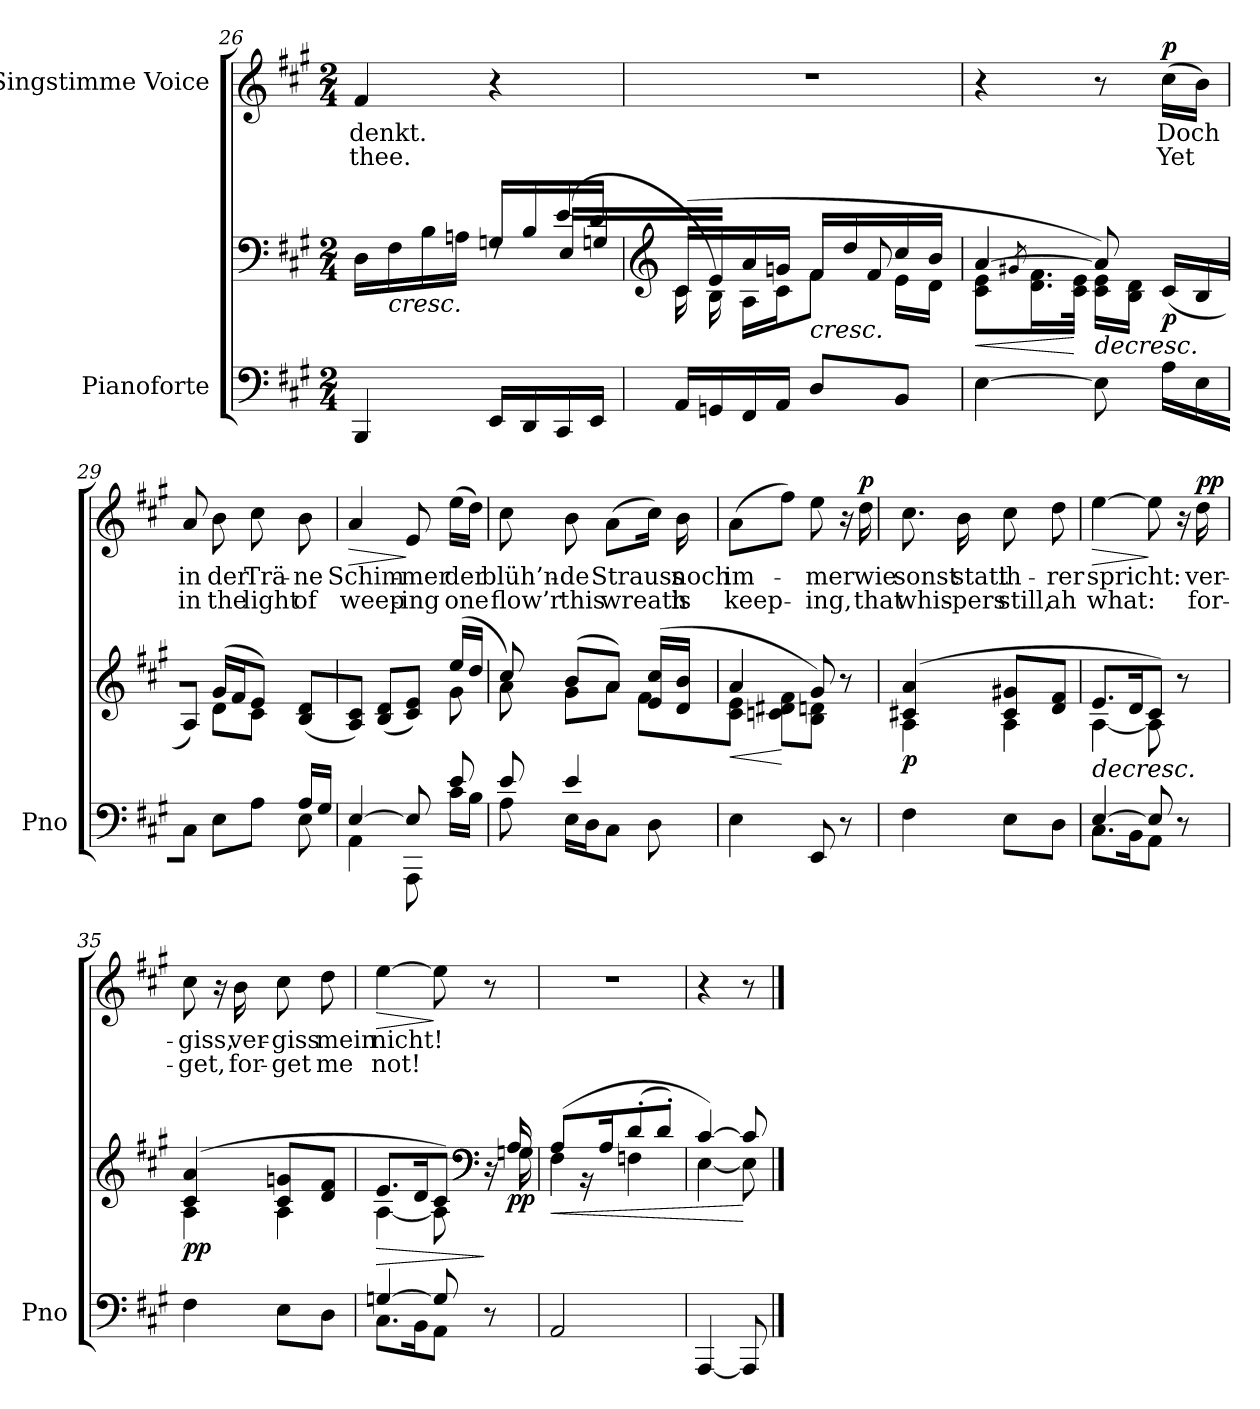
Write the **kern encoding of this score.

**kern	**kern	**dynam	**kern	**text	**text	**dynam
*part2	*part2	*part2	*part1	*part1	*part1	*part1
*staff3	*staff2	*staff2/3	*staff1	*staff1	*staff1	*staff1
*I"Pianoforte	*	*	*I"Singstimme Voice	*	*	*
*I'Pno	*	*	*	*	*	*
*clefF4	*clefF4	*	*clefG2	*	*	*
*k[f#c#g#]	*k[f#c#g#]	*	*k[f#c#g#]	*	*	*
*M2/4	*M2/4	*	*M2/4	*	*	*
=26	=26	=26	=26	=26	=26	=26
*	*^	*	*	*	*	*
!	!	!	!	!	!LO:LY:b	!LO:LY:b	!
4BBB/	16D\LL	4ryy	.	4f#/	-denkt.	thee.	.
!	!	!	!LO:HP:b	!	!	!	!
.	16F#\	.	<	.	.	.	.
.	16B\	.	.	.	.	.	.
.	16An\JJ	.	.	.	.	.	.
16EE/LL	16Gn/LL	8rF	.	4r	.	.	.
16DD/	16B/	.	.	.	.	.	.
16CC#/	16e/	(<16E\LL	.	.	.	.	.
16EE/JJ	16d/JJ	16Gn\	.	.	.	.	.
*	*v	*v	*	*	*	*	*
=27	=27	=27	=27	=27	=27	=27
*	*clefG2	*	*	*	*	*
*	*^	*	*	*	*	*
*	*	*^	*	*	*	*	*
16AA/LL	(>16c#/LL	16c#\	4ryy	.	2r	.	.	.
16GGn/	16e/	16B\JJ)	.	.	.	.	.	.
16FF#/	16a/	16A\LL	.	.	.	.	.	.
16AA/JJ	16gn/JJ	16c#\J	.	.	.	.	.	.
!	!LO:TX:b:i:t=cresc.	!	!	!	!	!	!	!
8D/L	16f#/LL	8f#\J	8ryy	.	.	.	.	.
.	16dd/	.	.	.	.	.	.	.
8BB/J	16cc#/	16e\LL	8f#/	.	.	.	.	.
.	16b/JJ	16d\JJ	.	.	.	.	.	.
*	*	*v	*v	*	*	*	*	*
!!LO:LB:g=z
=28	=28	=28	=28	=28	=28	=28	=28
!	!	!	!LO:HP:b	!	!	!	!
[4E\	[4a/	(<8c#\ 8e\L	<	4r	.	.	.
.	.	8qg#X/	.	.	.	.	.
.	.	16.d\ 16.f#\L	.	.	.	.	.
.	.	32c#\ 32e\JJk	[	.	.	.	.
!	!	!	!LO:HP:b	!	!	!	!
8E\]	8a/])	16c#\ 16e\LL	>	8r	.	.	.
.	.	16B\ 16d\JJ	.	.	.	.	.
!	!	!	!LO:DY:b	!	!LO:LY:b	!LO:LY:b	!LO:DY:a
16A\LL	((>16c#/LL	8ryy	p	(>16cc#\LL	Doch	Yet	p
16E\J	16B/J	.	.	16b\JJ)	.	.	.
*	*v	*v	*	*	*	*	*
.	.	]	.	.	.	.
=29	=29	=29	=29	=29	=29	=29
*^	*^	*	*	*	*	*
!	!	!	!	!	!	!LO:LY:b	!LO:LY:b	!
8C#\J)	4ryy	8A/J)	8ryy	.	8a/	in	in	.
!	!	!	!	!	!	!LO:LY:b	!LO:LY:b	!
8E\L	.	(>16g#/LL	8d\L	.	8b\	der	the	.
.	.	16f#/J	.	.	.	.	.	.
!	!	!	!	!	!	!LO:LY:b	!LO:LY:b	!
8A\J	8ryy	8e/J)	8c#\J	.	8cc#\	Trä-	light	.
!	!	!	!	!	!	!LO:LY:b	!LO:LY:b	!
16A/LL	8E\	(<8B/ 8d/L	8ryy	.	8b\	-ne	of	.
16G#/JJ	.	.	.	.	.	.	.	.
=30	=30	=30	=30	=30	=30	=30	=30	=30
!	!	!	!	!	!	!LO:LY:b	!LO:LY:b	!LO:HP:b
[4E/	4AA\	8A/ 8c#/J)	4ryy	.	4a/	Schim-	weep-	>
.	.	(<8B/ 8d/L	.	.	.	.	.	.
!	!	!	!	!	!	!LO:LY:b	!LO:LY:b	!
8E/]	8AAA\	8c#/ 8e/J)	8ryy	.	8e/	-mer	-ing	]
!	!	!	!	!	!	!LO:LY:b	!LO:LY:b	!
8e/	16c#\LL	(>16ee/LL	8g#\	.	(>16ee\LL	der	one	.
.	16B\JJ	16dd/JJ	.	.	16dd\JJ)	.	.	.
!!LO:LB:g=z
=31	=31	=31	=31	=31	=31	=31	=31	=31
!	!	!	!	!	!	!LO:LY:b	!LO:LY:b	!
8e/	8A\	8cc#/)	8a\	.	8cc#\	blüh’n-	flow’r	.
!	!	!	!	!	!	!LO:LY:b	!LO:LY:b	!
4e/	16E\LL	(>8b/L	8g#\L	.	8b\	-de	this	.
.	16D\J	.	.	.	.	.	.	.
!	!	!	!	!	!	!LO:LY:b	!LO:LY:b	!
.	8C#\J	8a/J)	8a\J	.	(>8a\L	Strauss	wreath	.
8D\	8ryy	(>16e/ 16cc#/LL	8f#\L	.	16cc#\Jk)	.	.	.
!	!	!	!	!	!	!LO:LY:b	!LO:LY:b	!
.	.	16d/ 16b/JJ	.	.	16b\	noch	is	.
*v	*v	*	*	*	*	*	*	*
=32	=32	=32	=32	=32	=32	=32	=32
!	!	!	!LO:HP:b	!	!LO:LY:b	!LO:LY:b	!
4E\	4a/	8c#\ 8e\J	<	(>8a\L	im-	keep-	.
.	.	8cn\ 8d#X\ 8f#\L	[	8ff#\J)	.	.	.
!	!	!	!	!	!LO:LY:b	!LO:LY:b	!
8EE/	8g#/)	8B\ 8dn\J	.	8ee\	-mer	-ing,	.
8r	8r	8ryy	.	16r	.	.	.
!	!	!	!	!	!LO:LY:b	!LO:LY:b	!LO:DY:a
.	.	.	.	16dd\	wie	that	p
=33	=33	=33	=33	=33	=33	=33	=33
!	!	!	!LO:DY:b	!	!LO:LY:b	!LO:LY:b	!
4F#\	(>4c#X/ 4a/	4A\	p	8.cc#\	sonst	whis-	.
!	!	!	!	!	!LO:LY:b	!LO:LY:b	!
.	.	.	.	16b\	statt	-pers	.
!	!	!	!	!	!LO:LY:b	!LO:LY:b	!
8E\L	8c#/ 8g#X/L	4A\	.	8cc#\	ih-	still,	.
!	!	!	!	!	!LO:LY:b	!LO:LY:b	!
8D\J	8d/ 8f#/J	.	.	8dd\	-rer	ah	.
!!LO:LB:g=z
=34	=34	=34	=34	=34	=34	=34	=34
*^	*	*	*	*	*	*	*
!	!	!	!	!LO:HP:b	!	!LO:LY:b	!LO:LY:b	!LO:HP:b
[4E/	8.C#\L	8.e/L	[4A\	>	[4ee\	spricht:	what:	>
.	16BB\K	16d/K	.	.	.	.	.	.
8E/]	8AA\J	8c#/J)	8A\]	.	8ee\]	.	.	]
8r	8ryy	8r	8ryy	[	16r	.	.	.
!	!	!	!	!	!	!LO:LY:b	!LO:LY:b	!LO:DY:a
.	.	.	.	.	16dd\	ver-	for-	pp
*v	*v	*	*	*	*	*	*	*
=35	=35	=35	=35	=35	=35	=35	=35
!	!	!	!LO:DY:b	!	!LO:LY:b	!LO:LY:b	!
4F#\	(>4c#/ 4a/	4A\	pp	8cc#\	-giss,	-get,	.
.	.	.	.	16r	.	.	.
!	!	!	!	!	!LO:LY:b	!LO:LY:b	!
.	.	.	.	16b\	ver-	for-	.
!	!	!	!	!	!LO:LY:b	!LO:LY:b	!
8E\L	8c#/ 8gn/L	4A\	.	8cc#\	-giss	-get	.
!	!	!	!	!	!LO:LY:b	!LO:LY:b	!
8D\J	8d/ 8f#/J	.	.	8dd\	mein	me	.
=36	=36	=36	=36	=36	=36	=36	=36
*^	*	*	*	*	*	*	*
!	!	!	!	!LO:HP:b	!	!LO:LY:b	!LO:LY:b	!LO:HP:b
[4Gn/	8.C#\L	8.e/L	[4A\	>	[4ee\	nicht!	not!	>
.	16BB\K	16d/K	.	.	.	.	.	.
8G/]	8AA\J	8c#/J)	8A\]	.	8ee\]	.	.	]
*	*	*clefF4	*	*	*	*	*	*
8r	8ryy	16r	16ryy	]	8r	.	.	.
!	!	!	!	!LO:DY:b	!	!	!	!
.	.	16A/	16Gn\	pp	.	.	.	.
*v	*v	*	*	*	*	*	*	*
=37	=37	=37	=37	=37	=37	=37	=37
!	!	!	!LO:HP:b	!	!	!	!
2AA/	(>8A/L	4F#\	<	2r	.	.	.
.	16rBB	.	.	.	.	.	.
.	16A/K	.	.	.	.	.	.
.	(>8d'/	4Fn\	]	.	.	.	.
.	8d'/J)	.	.	.	.	.	.
=38	=38	=38	=38	=38	=38	=38	=38
[4AAA/	[4c#/)	[4E\	.	4r	.	.	.
8AAA/]	8c#/]	8E\]	[	8r	.	.	.
*	*v	*v	*	*	*	*	*
==	==	==	==	==	==	==
*-	*-	*-	*-	*-	*-	*-
